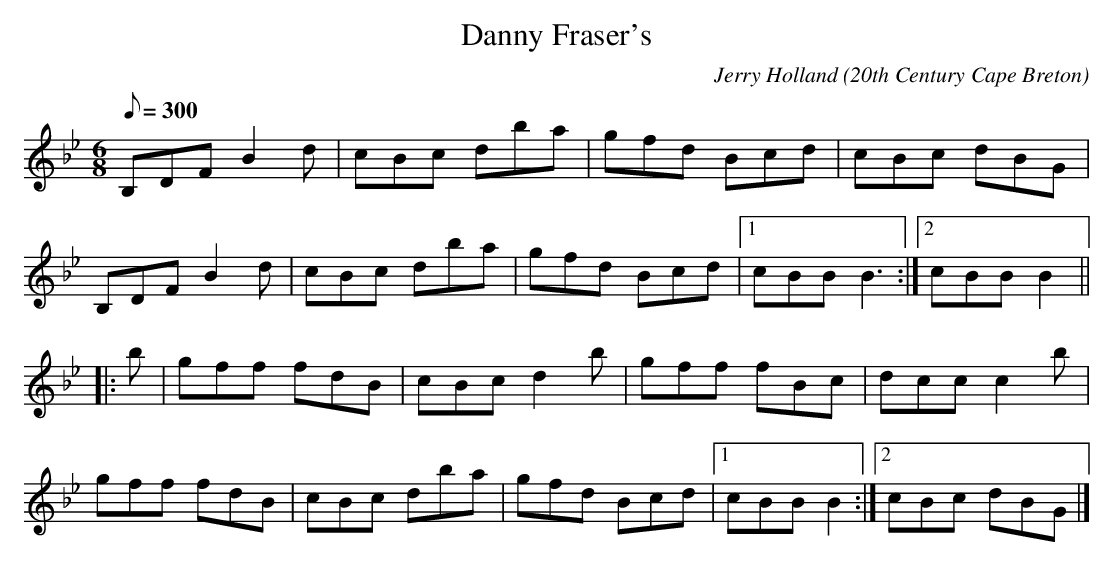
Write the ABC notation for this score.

X:1
T:Danny Fraser's
C:Jerry Holland
O:20th Century Cape Breton
L:1/8
Q:300
M:6/8
K:Bb
B,DF B2 d|cBc dba|gfd Bcd|cBc dBG|!
B,DF B2 d|cBc dba|gfd Bcd|[1cBB B3:|[2cBB B2||!
|:b|gff fdB|cBc d2b|gff fBc|dcc c2 b|!
gff fdB|cBc dba|gfd Bcd|[1cBB B2:|[2cBc dBG|]!
